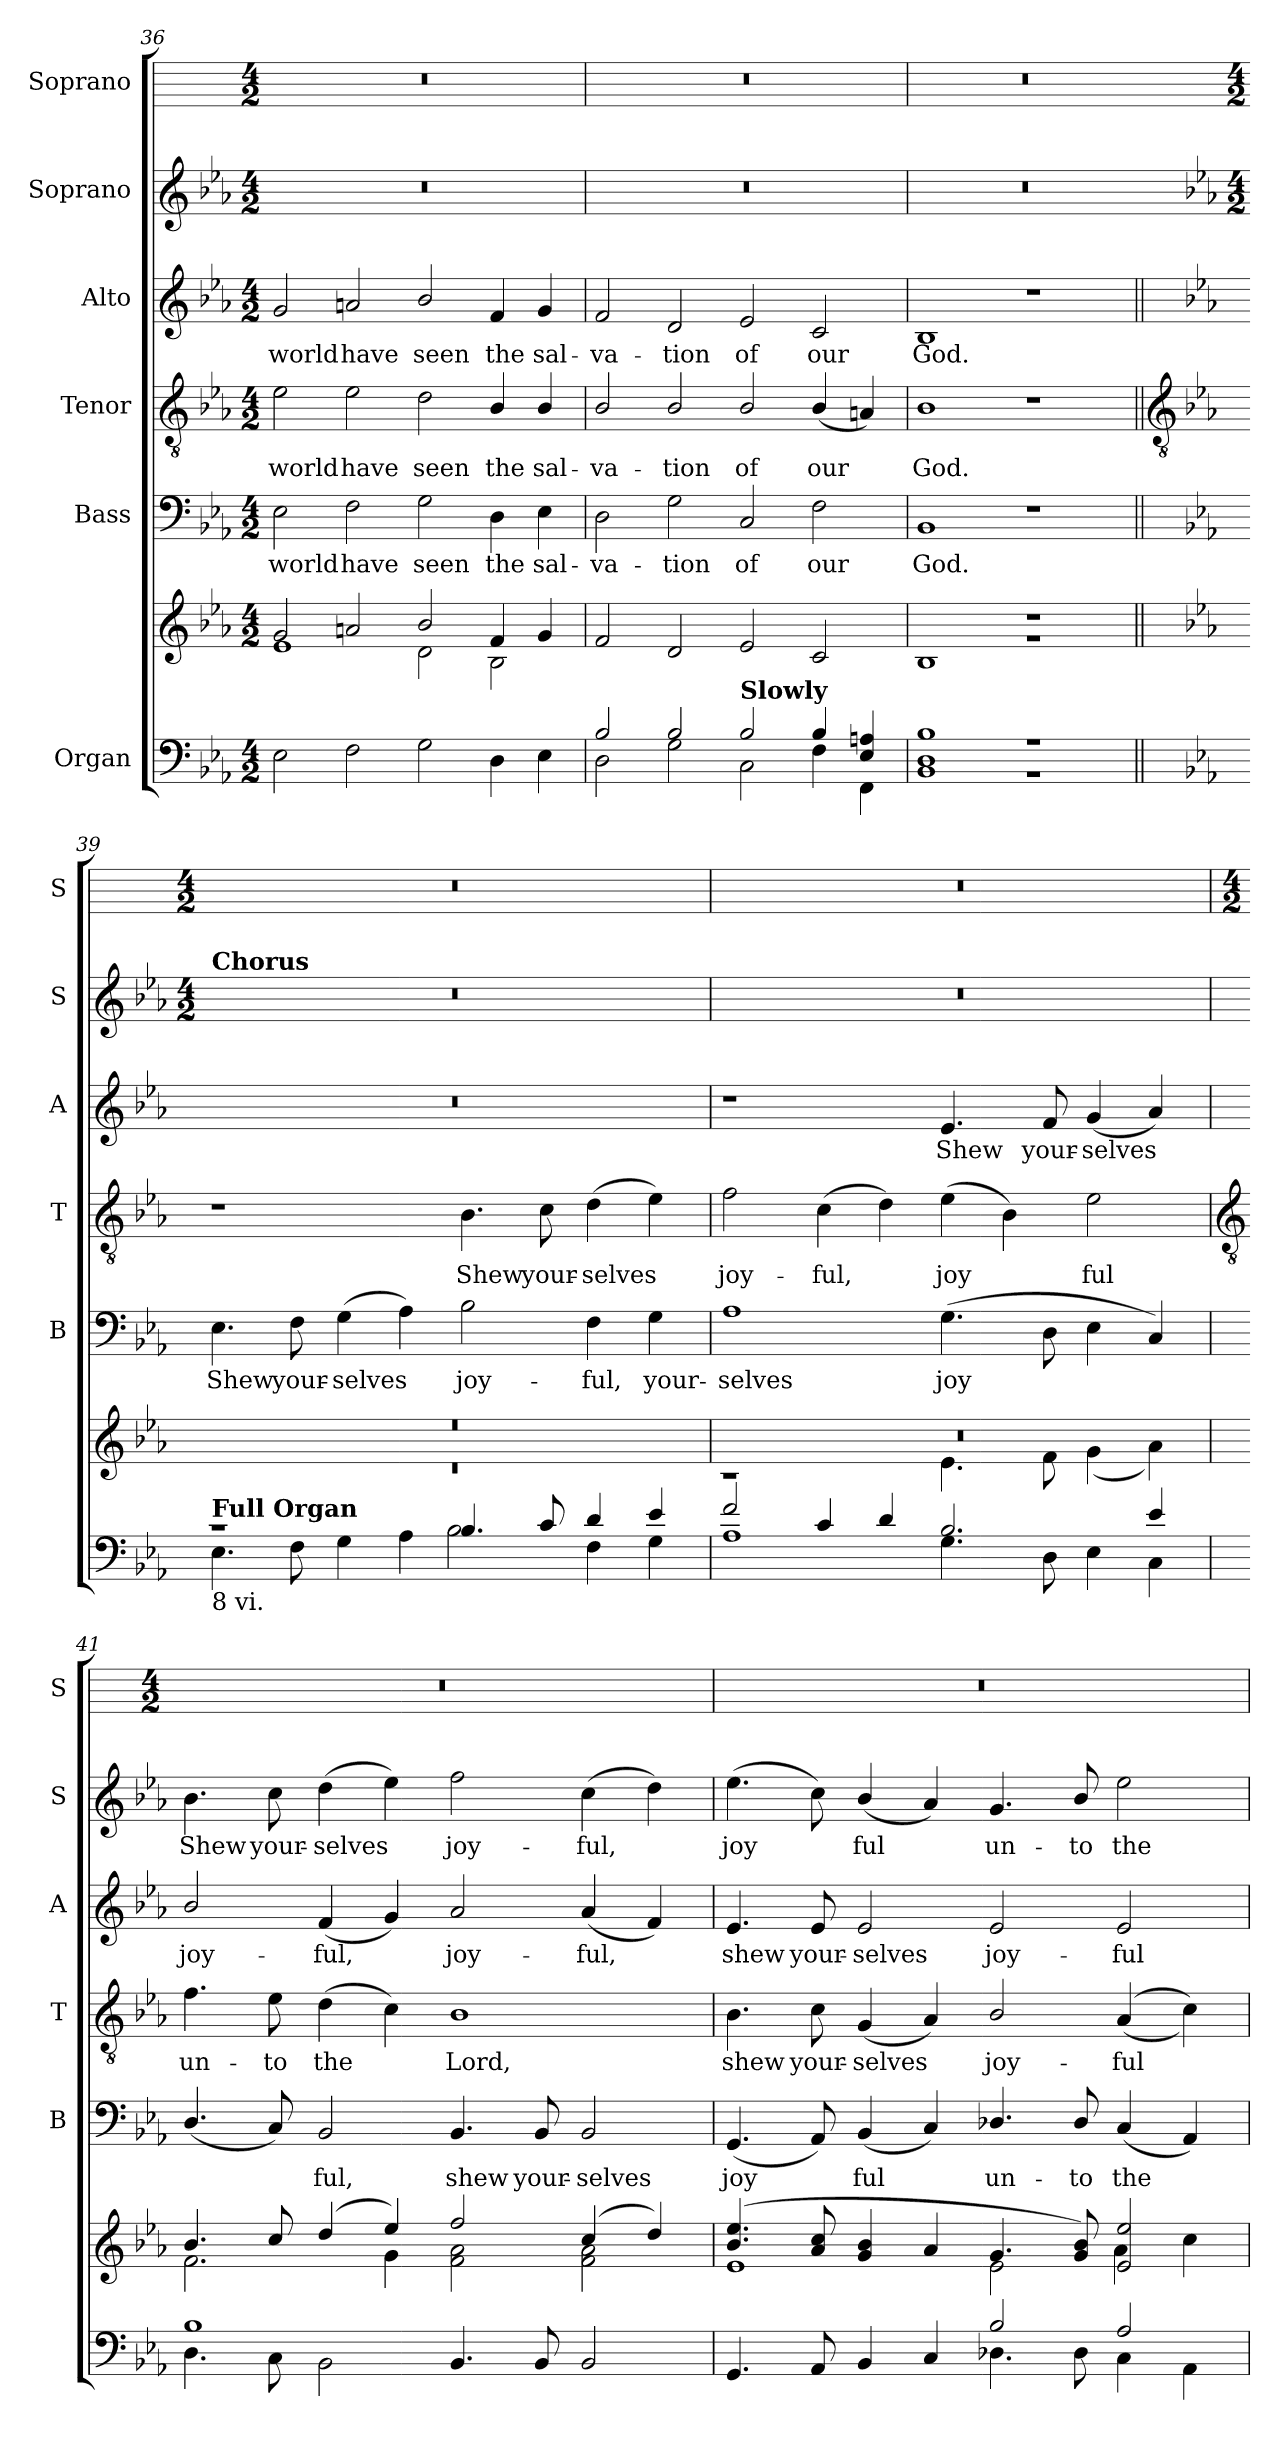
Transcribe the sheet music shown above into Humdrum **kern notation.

**kern	**kern	**kern	**text	**kern	**text	**kern	**text	**kern	**text	**kern
*part6	*part6	*part5	*part5	*part4	*part4	*part3	*part3	*part2	*part2	*part1
*staff7	*staff6	*staff5	*staff5	*staff4	*staff4	*staff3	*staff3	*staff2	*staff2	*staff1
*I"Organ	*	*I"Bass	*	*I"Tenor	*	*I"Alto	*	*I"Soprano	*	*I"Soprano
*	*	*I'B	*	*I'T	*	*I'A	*	*I'S	*	*I'S
*clefF4	*clefG2	*clefF4	*	*clefGv2	*	*clefG2	*	*clefG2	*	*
*k[b-e-a-]	*k[b-e-a-]	*k[b-e-a-]	*	*k[b-e-a-]	*	*k[b-e-a-]	*	*k[b-e-a-]	*	*
*E-:	*E-:	*E-:	*	*E-:	*	*E-:	*	*E-:	*	*
*M4/2	*M4/2	*M4/2	*	*M4/2	*	*M4/2	*	*M4/2	*	*M4/2
=36	=36	=36	=36	=36	=36	=36	=36	=36	=36	=36
*^	*^	*	*	*	*	*	*	*	*	*
!	!	!	!	!	!LO:LY:b	!	!LO:LY:b	!	!LO:LY:b	!	!	!
0ryy	2E-\	2g/	1e-\	2E-	world	2e-	world	2g/	world	0r	.	0r
!	!	!	!	!	!LO:LY:b	!	!LO:LY:b	!	!LO:LY:b	!	!	!
.	2F\	2an/	.	2F	have	2e-	have	2an/	have	.	.	.
!	!	!	!	!	!LO:LY:b	!	!LO:LY:b	!	!LO:LY:b	!	!	!
.	2G\	2b-/	2d\	2G	seen	2d	seen	2b-/	seen	.	.	.
!	!	!	!	!	!LO:LY:b	!	!LO:LY:b	!	!LO:LY:b	!	!	!
.	4D\	4f/	2B-\	4D	the	4B-/	the	4f	the	.	.	.
!	!	!	!	!	!LO:LY:b	!	!LO:LY:b	!	!LO:LY:b	!	!	!
.	4E-\	4g/	.	4E-	sal-	4B-/	sal-	4g	sal-	.	.	.
=37	=37	=37	=37	=37	=37	=37	=37	=37	=37	=37	=37	=37
!	!	!	!	!	!LO:LY:b	!	!LO:LY:b	!	!LO:LY:b	!	!	!
2B-/	2D\	2f/	0ryy	2D	-va-	2B-/	-va-	2f	-va-	0r	.	0r
!	!	!	!	!	!LO:LY:b	!	!LO:LY:b	!	!LO:LY:b	!	!	!
2B-/	2G\	2d/	.	2G	-tion	2B-/	-tion	2d	-tion	.	.	.
!LO:TX:a:B:t=Slowly	!	!	!	!	!	!	!	!	!	!	!	!
!	!	!	!	!	!LO:LY:b	!	!LO:LY:b	!	!LO:LY:b	!	!	!
2B-/	2C\	2e-/	.	2C	of	2B-/	of	2e-	of	.	.	.
!	!	!	!	!	!LO:LY:b	!	!LO:LY:b	!	!LO:LY:b	!	!	!
4B-/	4F\	2c/	.	2F	our	(<4B-/	our	2c	our	.	.	.
4E-/ 4An/	4FF\	.	.	.	.	4An)	.	.	.	.	.	.
=38	=38	=38	=38	=38	=38	=38	=38	=38	=38	=38	=38	=38
!	!	!	!	!	!LO:LY:b	!	!LO:LY:b	!	!LO:LY:b	!	!	!
1B-/	1BB-\ 1D\	1B-/	1ryy	1BB-	God.	1B-	God.	1B-	God.	0r	.	0r
1r	1r	1r	1r	1r	.	1r	.	1r	.	.	.	.
!!LO:LB:g=z
=39||	=39||	=39||	=39||	=39||	=39	=39||	=39	=39||	=39	=39	=39	=39
*	*	*	*	*	*	*clefGv2	*	*	*	*	*	*
*	*	*	*	*	*	*	*	*	*	*k[b-e-a-]	*	*
*	*	*	*	*	*	*	*	*	*	*E-:	*	*
*	*	*	*	*	*	*	*	*	*	*M4/2	*	*M4/2
!	!	!	!	!	!	!	!	!	!	!LO:TX:a:B:t=Chorus	!	!
!LO:TX:a:B:t=Full Organ	!	!	!	!	!	!	!	!	!	!	!	!
!LO:TX:b:t=8 vi.	!	!	!	!	!	!	!	!	!	!	!	!
!	!	!	!	!	!LO:LY:b	!	!	!	!	!	!	!
1r	4.E-\	0r	0r	4.E-	Shew	1r	.	0r	.	0r	.	0r
!	!	!	!	!	!LO:LY:b	!	!	!	!	!	!	!
.	8F\	.	.	8F	your-	.	.	.	.	.	.	.
!	!	!	!	!	!LO:LY:b	!	!	!	!	!	!	!
.	4G\	.	.	(>4G	-selves	.	.	.	.	.	.	.
.	4A-\	.	.	4A-)	.	.	.	.	.	.	.	.
!	!	!	!	!	!LO:LY:b	!	!LO:LY:b	!	!	!	!	!
4.B-/	2B-\	.	.	2B-	joy-	4.B-	Shew	.	.	.	.	.
!	!	!	!	!	!	!	!LO:LY:b	!	!	!	!	!
8c/	.	.	.	.	.	8c	your-	.	.	.	.	.
!	!	!	!	!	!LO:LY:b	!	!LO:LY:b	!	!	!	!	!
4d/	4F\	.	.	4F	-ful,	(>4d	-selves	.	.	.	.	.
!	!	!	!	!	!LO:LY:b	!	!	!	!	!	!	!
4e-/	4G\	.	.	4G	your-	4e-)	.	.	.	.	.	.
=40	=40	=40	=40	=40	=40	=40	=40	=40	=40	=40	=40	=40
!	!	!	!	!	!LO:LY:b	!	!LO:LY:b	!	!	!	!	!
2f/	1A-\	0r	1r	1A-	-selves	2f	joy-	1r	.	0r	.	0r
!	!	!	!	!	!	!	!LO:LY:b	!	!	!	!	!
4c/	.	.	.	.	.	(>4c	-ful,	.	.	.	.	.
4d/	.	.	.	.	.	4d)	.	.	.	.	.	.
!	!	!	!	!	!LO:LY:b	!	!LO:LY:b	!	!LO:LY:b	!	!	!
2.B-/	4.G\	.	4.e-\	(>4.G	joy	(>4e-	joy	4.e-	Shew	.	.	.
.	.	.	.	.	.	4B-)	.	.	.	.	.	.
!	!	!	!	!	!	!	!	!	!LO:LY:b	!	!	!
.	8D\	.	8f\	8D	.	.	.	8f	your-	.	.	.
!	!	!	!	!	!	!	!LO:LY:b	!	!LO:LY:b	!	!	!
.	4E-\	.	(<4g\	4E-	.	2e-	ful	(<4g	-selves	.	.	.
4e-/	4C\	.	4a-\)	4C)	.	.	.	4a-)	.	.	.	.
!!LO:LB:g=z
=41	=41	=41	=41	=41	=41	=41	=41	=41	=41	=41	=41	=41
*	*	*	*	*	*	*clefGv2	*	*	*	*	*	*
*	*	*	*	*	*	*	*	*	*	*	*	*M4/2
!	!	!	!	!	!	!	!LO:LY:b	!	!LO:LY:b	!	!LO:LY:b	!
1B-/	4.D\	4.b-/	2.f\	(<4.D/	.	4.f	un-	2b-/	joy-	4.b-	Shew	0r
!	!	!	!	!	!	!	!LO:LY:b	!	!	!	!LO:LY:b	!
.	8C\	8cc/	.	8C)	.	8e-	-to	.	.	8cc	your-	.
!	!	!	!	!	!LO:LY:b	!	!LO:LY:b	!	!LO:LY:b	!	!LO:LY:b	!
.	2BB-\	(>4dd/	.	2BB-	ful,	(>4d	the	(<4f	-ful,	(>4dd	-selves	.
.	.	4ee-/)	4g\	.	.	4c)	.	4g)	.	4ee-)	.	.
!	!	!	!	!	!LO:LY:b	!	!LO:LY:b	!	!LO:LY:b	!	!LO:LY:b	!
1ryy	4.BB-/	2ff/	2f\ 2a-\	4.BB-	shew	1B-	Lord,	2a-	joy-	2ff	joy-	.
!	!	!	!	!	!LO:LY:b	!	!	!	!	!	!	!
.	8BB-/	.	.	8BB-	your-	.	.	.	.	.	.	.
!	!	!	!	!	!LO:LY:b	!	!	!	!LO:LY:b	!	!LO:LY:b	!
.	2BB-/	(>4cc/	2f\ 2a-\	2BB-	-selves	.	.	(<4a-	-ful,	(>4cc	-ful,	.
.	.	4dd/)	.	.	.	.	.	4f)	.	4dd)	.	.
=42	=42	=42	=42	=42	=42	=42	=42	=42	=42	=42	=42	=42
!	!	!	!	!	!LO:LY:b	!	!LO:LY:b	!	!LO:LY:b	!	!LO:LY:b	!
1ryy	4.GG/	(>4.b-/ 4.ee-/	1e-\	(<4.GG	joy	4.B-	shew	4.e-	shew	(>4.ee-	joy	0r
!	!	!	!	!	!	!	!LO:LY:b	!	!LO:LY:b	!	!	!
.	8AA-/	8a-/ 8cc/	.	8AA-)	.	8c	your-	8e-	your-	8cc)	.	.
!	!	!	!	!	!LO:LY:b	!	!LO:LY:b	!	!LO:LY:b	!	!LO:LY:b	!
.	4BB-/	4g/ 4b-/	.	(<4BB-	ful	(<4G	-selves	2e-	-selves	(<4b-/	ful	.
.	4C/	4a-/	.	4C)	.	4A-)	.	.	.	4a-)	.	.
!	!	!	!	!	!LO:LY:b	!	!LO:LY:b	!	!LO:LY:b	!	!LO:LY:b	!
2B-/	4.D-X\	4.g/	2e-\	4.D-X/	un-	2B-/	joy-	2e-	joy-	4.g	un-	.
!	!	!	!	!	!LO:LY:b	!	!	!	!	!	!LO:LY:b	!
.	8D-\	8g/ 8b-/)	.	8D-/	-to	.	.	.	.	8b-/	-to	.
!	!	!	!	!	!LO:LY:b	!	!LO:LY:b	!	!LO:LY:b	!	!LO:LY:b	!
2A-/	4C\	2e-/ 2ee-/	4a-\	(<4C	the	(<(<4A-	-ful	2e-	-ful	2ee-	the	.
.	4AA-\	.	4cc\	4AA-)	.	4c))	.	.	.	.	.	.
*v	*v	*	*	*	*	*	*	*	*	*	*	*
*	*v	*v	*	*	*	*	*	*	*	*	*
=	=	=	=	=	=	=	=	=	=	=
*-	*-	*-	*-	*-	*-	*-	*-	*-	*-	*-
